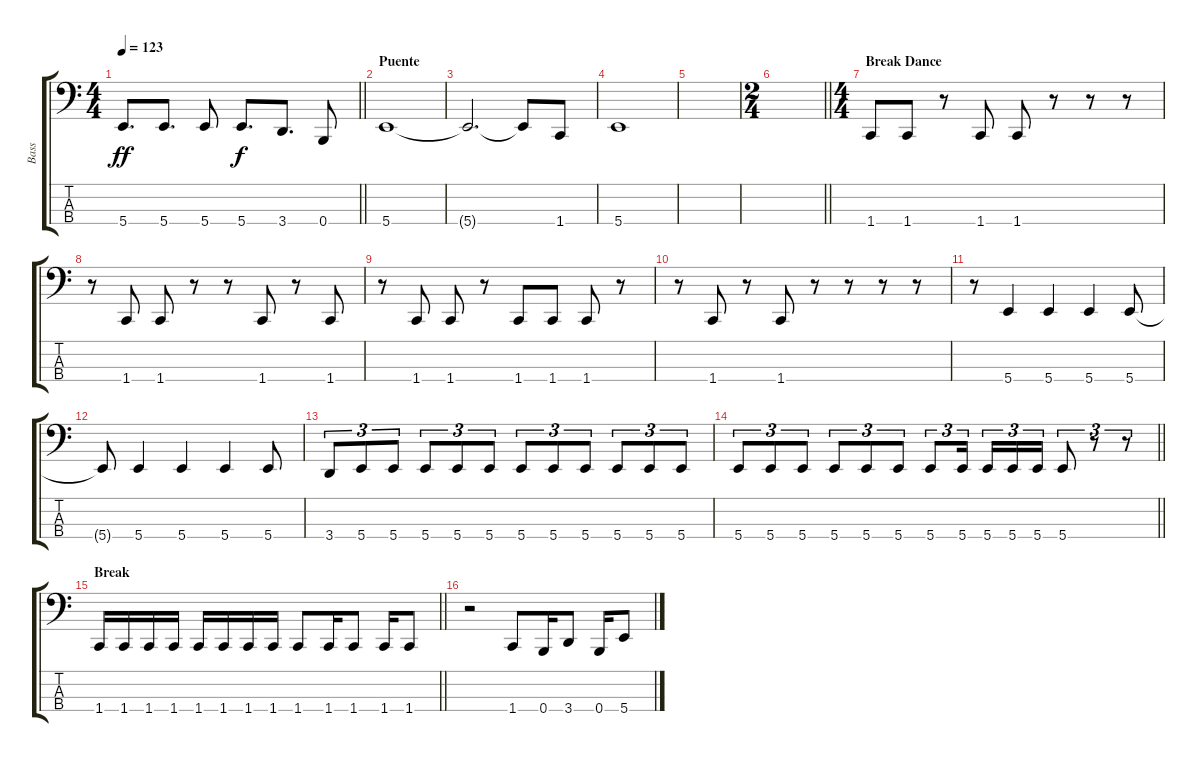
\track ("Bass" "Bass") {instrument slapbass2}
\staff {score tabs}
\tuning (E2 B1 Gb1 B0) {hide}
\ts (4 4)
\tempo 123
\clef f4
\barLineRight lightlight
\ks aminor
5.4.8{d dy ff} 5.4.8{d} 5.4.8 5.4.8{d dy f} 3.4.8{d} 0.4.8 |
\section ("" "Puente")
5.4.1 |
5.4{t}.2{d} 5.4{t}.8 1.4.8 |
5.4.1 |
|
\ts (2 4)
\barLineRight lightlight
|
\ts (4 4)
\section ("" "Break Dance")
1.4.8 1.4.8 r.8 1.4.8 1.4.8 r.8 r.8 r.8 |
r.8 1.4.8 1.4.8 r.8 r.8 1.4.8 r.8 1.4.8 |
r.8 1.4.8 1.4.8 r.8 1.4.8 1.4.8 1.4.8 r.8 |
r.8 1.4.8 r.8 1.4.8 r.8 r.8 r.8 r.8 |
r.8 5.4.4 5.4.4 5.4.4 5.4.8 |
5.4{t}.8 5.4.4 5.4.4 5.4.4 5.4.8 |
3.4.8{tu (3 2)} 5.4.8{tu (3 2)} 5.4.8{tu (3 2)} 5.4.8{tu (3 2)} 5.4.8{tu (3 2)} 5.4.8{tu (3 2)} 5.4.8{tu (3 2)} 5.4.8{tu (3 2)} 5.4.8{tu (3 2)} 5.4.8{tu (3 2)} 5.4.8{tu (3 2)} 5.4.8{tu (3 2)} |
\barLineRight lightlight
5.4.8{tu (3 2)} 5.4.8{tu (3 2)} 5.4.8{tu (3 2)} 5.4.8{tu (3 2)} 5.4.8{tu (3 2)} 5.4.8{tu (3 2)} 5.4.8{tu (3 2)} 5.4.16{tu (3 2) beam splitsecondary} 5.4.16{tu (3 2)} 5.4.16{tu (3 2)} 5.4.16{tu (3 2)} 5.4.8{tu (3 2)} r.8{tu (3 2)} r.8{tu (3 2)} |
\section ("" "Break")
\barLineRight lightlight
1.4.16 1.4.16 1.4.16 1.4.16 1.4.16 1.4.16 1.4.16 1.4.16 1.4.8 1.4.16 1.4.8 1.4.16 1.4.8 |
r.2 1.4.8 0.4.16 3.4.8 0.4.16 5.4.8
